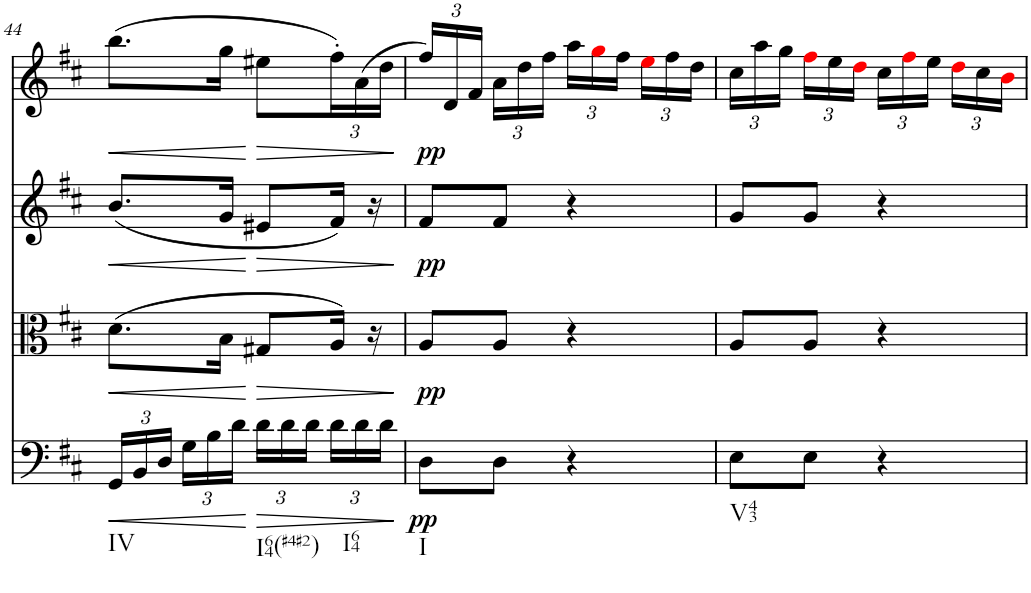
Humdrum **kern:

**kern	**dynam	**kern	**dynam	**kern	**dynam	**kern	**dynam
*part4	*part4	*part3	*part3	*part2	*part2	*part1	*part1
*staff4	*staff4	*staff3	*staff3	*staff2	*staff2	*staff1	*staff1
*I"Violoncello	*	*I"Viola	*	*I"Violin 2	*	*I"Violin 1	*
*I'Vc	*	*I'Vla	*	*I'Vln	*	*I'Vln	*
!!LO:PB:g=z
*clefF4	*	*clefC3	*	*clefG2	*	*clefG2	*
*k[f#c#]	*	*k[f#c#]	*	*k[f#c#]	*	*k[f#c#]	*
*D:	*	*D:	*	*D:	*	*D:	*
*M2/4	*	*M2/4	*	*M2/4	*	*M2/4	*
*Xbrackettup	*	*	*	*	*	*	*
=44	=44	=44	=44	=44	=44	=44	=44
!LO:TX:b:t=IV	!	!	!	!	!	!	!
!	!LO:HP:b	!	!LO:HP:b	!	!LO:HP:b	!	!LO:HP:b
24GG/LL	<	(8.d\L	<	(8.b/L	<	(8.bb\L	<
24BB/	.	.	.	.	.	.	.
24D/JJ	.	.	.	.	.	.	.
24G\LL	.	.	.	.	.	.	.
24B\	.	.	.	.	.	.	.
.	.	16B\Jk	.	16g/Jk	.	16gg\Jk	.
24d\JJ	.	.	.	.	.	.	.
!LO:TX:b:t=I64(#4#2)	!	!	!	!	!	!	!
!	!LO:HP:n=1:b	!	!LO:HP:n=1:b	!	!LO:HP:n=1:b	!	!LO:HP:n=1:b
24d\LL	[ >	8G#X/L	[ >	8e#X/L	[ >	8ee#X\L	[ >
24d\	.	.	.	.	.	.	.
24d\JJ	.	.	.	.	.	.	.
*	*	*	*	*	*	*Xbrackettup	*
!LO:TX:b:t=I64	!	!	!	!	!	!	!
24d\LL	.	16A/Jk)	.	16f#/Jk)	.	24ff#'\L)	.
24d\	.	.	.	.	.	(24a\	.
.	.	16r	.	16r	.	.	.
24d\JJ	.	.	.	.	.	24dd\JJ	.
.	]	.	]	.	]	.	]
=45	=45	=45	=45	=45	=45	=45	=45
!LO:TX:b:t=I	!	!	!	!	!	!	!
!	!LO:DY:b	!	!LO:DY:b	!	!LO:DY:b	!	!LO:DY:b
8D\L	pp	8A/L	pp	8f#/L	pp	24ff#/LL)	pp
.	.	.	.	.	.	24d/	.
.	.	.	.	.	.	24f#/JJ	.
8D\J	.	8A/J	.	8f#/J	.	24a\LL	.
.	.	.	.	.	.	24dd\	.
.	.	.	.	.	.	24ff#\JJ	.
4r	.	4r	.	4r	.	24aa\LL	.
.	.	.	.	.	.	24ggi\	.
.	.	.	.	.	.	24ff#\JJ	.
.	.	.	.	.	.	24eei\LL	.
.	.	.	.	.	.	24ff#\	.
.	.	.	.	.	.	24dd\JJ	.
=46	=46	=46	=46	=46	=46	=46	=46
!LO:TX:b:t=V43	!	!	!	!	!	!	!
8E\L	.	8A/L	.	8g/L	.	24cc#\LL	.
.	.	.	.	.	.	24aa\	.
.	.	.	.	.	.	24gg\JJ	.
8E\J	.	8A/J	.	8g/J	.	24ff#i\LL	.
.	.	.	.	.	.	24ee\	.
.	.	.	.	.	.	24ddi\JJ	.
4r	.	4r	.	4r	.	24cc#\LL	.
.	.	.	.	.	.	24ff#i\	.
.	.	.	.	.	.	24ee\JJ	.
.	.	.	.	.	.	24ddi\LL	.
.	.	.	.	.	.	24cc#\	.
.	.	.	.	.	.	24bi\JJ	.
=	=	=	=	=	=	=	=
*-	*-	*-	*-	*-	*-	*-	*-
